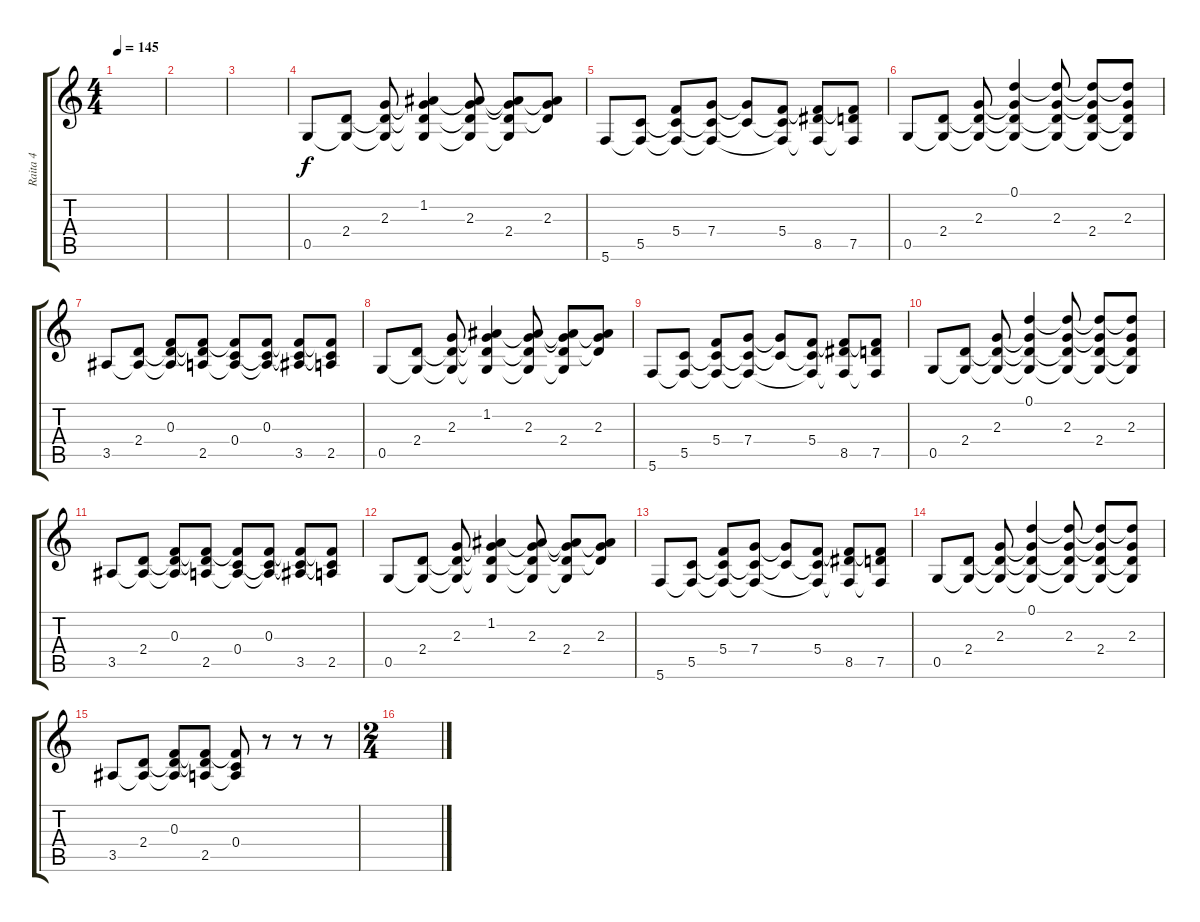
\track ("Raita 4" "Raita 4") {instrument acousticguitarsteel}
\staff {score tabs}
\tuning (D4 A3 F3 C3 G2 C2) {hide}
\ts (4 4)
\tempo 145
\clef g2
\ks c
|
|
|
0.5.8 (2.4 0.5{t}).8 (2.3 2.4{t} 0.5{t}).8 (1.2 2.3{t} 2.4{t} 0.5{t}).4 (1.2{t} 2.3 2.4{t} 0.5{t}).8 (1.2{t} 2.3{t} 2.4 0.5{t}).8 (1.2{t} 2.3 2.4{t}).8 |
5.6.8 (5.5 5.6{t}).8 (5.4 5.5{t} 5.6{t}).8 (7.4 5.5{t} 5.6{t}).8 (7.4{t} 5.5{t}).8 (5.4 5.5{t} 5.6{t}).8 (5.4{t} 8.5 5.6{t}).8 (5.4{t} 7.5 5.6{t}).8 |
0.5.8 (2.4 0.5{t}).8 (2.3 2.4{t} 0.5{t}).8 (0.1 2.3{t} 2.4{t} 0.5{t}).4 (0.1{t} 2.3 2.4{t} 0.5{t}).8 (0.1{t} 2.3{t} 2.4 0.5{t}).8 (0.1{t} 2.3 2.4{t} 0.5{t}).8 |
3.5.8 (2.4 3.5{t}).8 (0.3 2.4{t} 3.5{t}).8 (0.3{t} 2.4{t} 2.5).8 (0.3{t} 0.4 2.5{t}).8 (0.3 0.4{t} 2.5{t}).8 (0.3{t} 0.4{t} 3.5).8 (0.3{t} 0.4{t} 2.5).8 |
0.5.8 (2.4 0.5{t}).8 (2.3 2.4{t} 0.5{t}).8 (1.2 2.3{t} 2.4{t} 0.5{t}).4 (1.2{t} 2.3 2.4{t} 0.5{t}).8 (1.2{t} 2.3{t} 2.4 0.5{t}).8 (1.2{t} 2.3 2.4{t}).8 |
5.6.8 (5.5 5.6{t}).8 (5.4 5.5{t} 5.6{t}).8 (7.4 5.5{t} 5.6{t}).8 (7.4{t} 5.5{t}).8 (5.4 5.5{t} 5.6{t}).8 (5.4{t} 8.5 5.6{t}).8 (5.4{t} 7.5 5.6{t}).8 |
0.5.8 (2.4 0.5{t}).8 (2.3 2.4{t} 0.5{t}).8 (0.1 2.3{t} 2.4{t} 0.5{t}).4 (0.1{t} 2.3 2.4{t} 0.5{t}).8 (0.1{t} 2.3{t} 2.4 0.5{t}).8 (0.1{t} 2.3 2.4{t} 0.5{t}).8 |
3.5.8 (2.4 3.5{t}).8 (0.3 2.4{t} 3.5{t}).8 (0.3{t} 2.4{t} 2.5).8 (0.3{t} 0.4 2.5{t}).8 (0.3 0.4{t} 2.5{t}).8 (0.3{t} 0.4{t} 3.5).8 (0.3{t} 0.4{t} 2.5).8 |
0.5.8 (2.4 0.5{t}).8 (2.3 2.4{t} 0.5{t}).8 (1.2 2.3{t} 2.4{t} 0.5{t}).4 (1.2{t} 2.3 2.4{t} 0.5{t}).8 (1.2{t} 2.3{t} 2.4 0.5{t}).8 (1.2{t} 2.3 2.4{t}).8 |
5.6.8 (5.5 5.6{t}).8 (5.4 5.5{t} 5.6{t}).8 (7.4 5.5{t} 5.6{t}).8 (7.4{t} 5.5{t}).8 (5.4 5.5{t} 5.6{t}).8 (5.4{t} 8.5 5.6{t}).8 (5.4{t} 7.5 5.6{t}).8 |
0.5.8 (2.4 0.5{t}).8 (2.3 2.4{t} 0.5{t}).8 (0.1 2.3{t} 2.4{t} 0.5{t}).4 (0.1{t} 2.3 2.4{t} 0.5{t}).8 (0.1{t} 2.3{t} 2.4 0.5{t}).8 (0.1{t} 2.3 2.4{t} 0.5{t}).8 |
3.5.8 (2.4 3.5{t}).8 (0.3 2.4{t} 3.5{t}).8 (0.3{t} 2.4{t} 2.5).8 (0.3{t} 0.4 2.5{t}).8 r.8 r.8 r.8 |
\ts (2 4)
